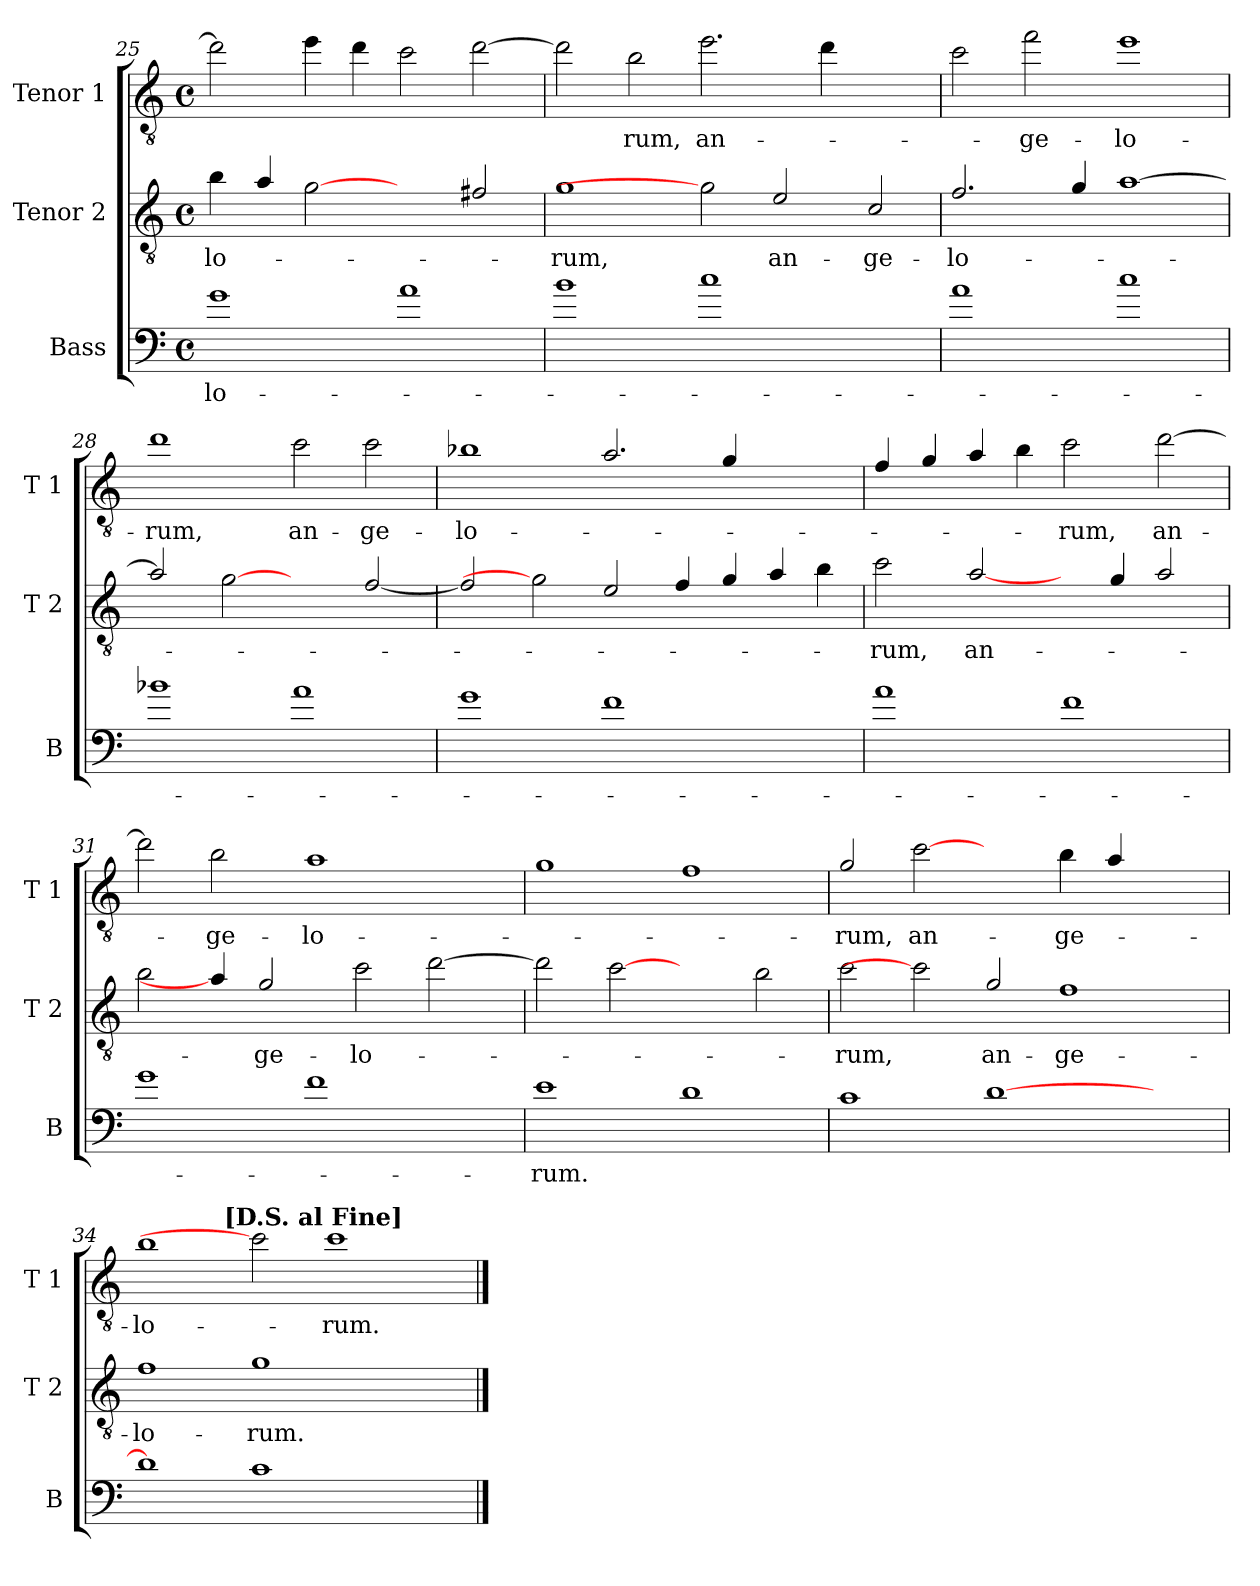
**kern	**text	**kern	**text	**kern	**text
*part3	*part3	*part2	*part2	*part1	*part1
*staff3	*staff3	*staff2	*staff2	*staff1	*staff1
*I"Bass	*	*I"Tenor 2	*	*I"Tenor 1	*
*I'B	*	*I'T 2	*	*I'T 1	*
*clefF4	*	*clefGv2	*	*clefGv2	*
*ITrd7c12	*	*ITrd7c12	*	*ITrd7c12	*
*k[]	*	*k[]	*	*k[]	*
*C:	*	*C:	*	*C:	*
*M4/4	*	*M4/4	*	*M4/4	*
*met(c)	*	*met(c)	*	*met(c)	*
=25	=25	=25	=25	=25	=25
!	!LO:LY:b	!	!LO:LY:b	!	!
1G	-lo-	4B\	-lo-	2d\]	.
.	.	4A/	.	.	.
.	.	[2G	.	4e\	.
.	.	.	.	4d\	.
1A	.	2ryy	.	2c\	.
.	.	2F#X/	.	[2d\	.
=26	=26	=26	=26	=26	=26
!	!	!	!LO:LY:b	!	!
1B	.	1G	-rum,	2d\]	.
!	!	!	!	!	!LO:LY:b
.	.	.	.	2B\	-rum,
!	!	!	!	!	!LO:LY:b
1c	.	2G]	.	2.e\	an-
!	!	!	!LO:LY:b	!	!
.	.	2E/	an-	.	.
.	.	.	.	4d\	.
!	!	!	!LO:LY:b	!	!
2ryy	.	2C/	-ge-	2ryy	.
=27	=27	=27	=27	=27	=27
!	!	!	!LO:LY:b	!	!
1A	.	2.F/	-lo-	2c\	.
!	!	!	!	!	!LO:LY:b
.	.	.	.	2f\	-ge-
.	.	4G/	.	.	.
!	!	!	!	!	!LO:LY:b
1c	.	[1A	.	1e	-lo-
=28	=28	=28	=28	=28	=28
!	!	!	!	!	!LO:LY:b
1B-X	.	2A/]	.	1d	-rum,
.	.	[2G	.	.	.
!	!	!	!	!	!LO:LY:b
1A	.	2ryy	.	2c\	an-
!	!	!	!	!	!LO:LY:b
.	.	[2F/	.	2c\	-ge-
=29	=29	=29	=29	=29	=29
!	!	!	!	!	!LO:LY:b
1G	.	2F/]	.	1B-X	-lo-
.	.	2G]	.	.	.
1F	.	2E/	.	2.A/	.
.	.	4F/	.	.	.
.	.	4G/	.	4G/	.
2ryy	.	4A/	.	2ryy	.
.	.	4B\	.	.	.
!!LO:LB:g=z
=30	=30	=30	=30	=30	=30
!	!	!	!LO:LY:b	!	!
1A	.	2c\	-rum,	4F/	.
.	.	.	.	4G/	.
!	!	!	!LO:LY:b	!	!
.	.	[2A/	an-	4A/	.
.	.	.	.	4B\	.
!	!	!	!	!	!LO:LY:b
1F	.	4ryy	.	2c\	-rum,
.	.	4G/	.	.	.
!	!	!	!	!	!LO:LY:b
.	.	2A/	.	[2d\	an-
=31	=31	=31	=31	=31	=31
1G	.	2B\	.	2d\]	.
!	!	!	!	!	!LO:LY:b
.	.	4A/]	.	2B\	-ge-
!	!	!	!LO:LY:b	!	!
.	.	2G/	-ge-	.	.
!	!	!	!	!	!LO:LY:b
1F	.	.	.	1A	-lo-
!	!	!	!LO:LY:b	!	!
.	.	2c\	-lo-	.	.
.	.	[2d\	.	.	.
4ryy	.	.	.	4ryy	.
=32	=32	=32	=32	=32	=32
!	!LO:LY:b	!	!	!	!
1E	-rum.	2d\]	.	1G	.
.	.	[2c	.	.	.
1D	.	2ryy	.	1F	.
.	.	2B\	.	.	.
=33	=33	=33	=33	=33	=33
!	!	!	!LO:LY:b	!	!LO:LY:b
1C	.	2c\	-rum,	2G/	-rum,
!	!	!	!	!	!LO:LY:b
.	.	2c]	.	[2c	an-
!	!	!	!LO:LY:b	!	!
[1D	.	2G/	an-	2ryy	.
!	!	!	!LO:LY:b	!	!LO:LY:b
.	.	1F	-ge-	4B\	-ge-
.	.	.	.	4A/	.
2ryy	.	.	.	2ryy	.
=34	=34	=34	=34	=34	=34
!	!	!	!LO:LY:b	!	!LO:LY:b
*	*	*	*	*^	*
1D]	.	1F	-lo-	1B	0ryy	-lo-
!	!	!	!LO:LY:b	!	!	!
1C	.	1G	-rum.	2c]	.	.
!	!	!	!	!	!	!LO:LY:b
.	.	.	.	1c	.	-rum.
!	!	!	!	!	!LO:TX:a:B:rj:t=[D.S. al Fine]	!
2ryy	.	2ryy	.	.	2ryy	.
*	*	*	*	*v	*v	*
==	==	==	==	==	==
*-	*-	*-	*-	*-	*-
